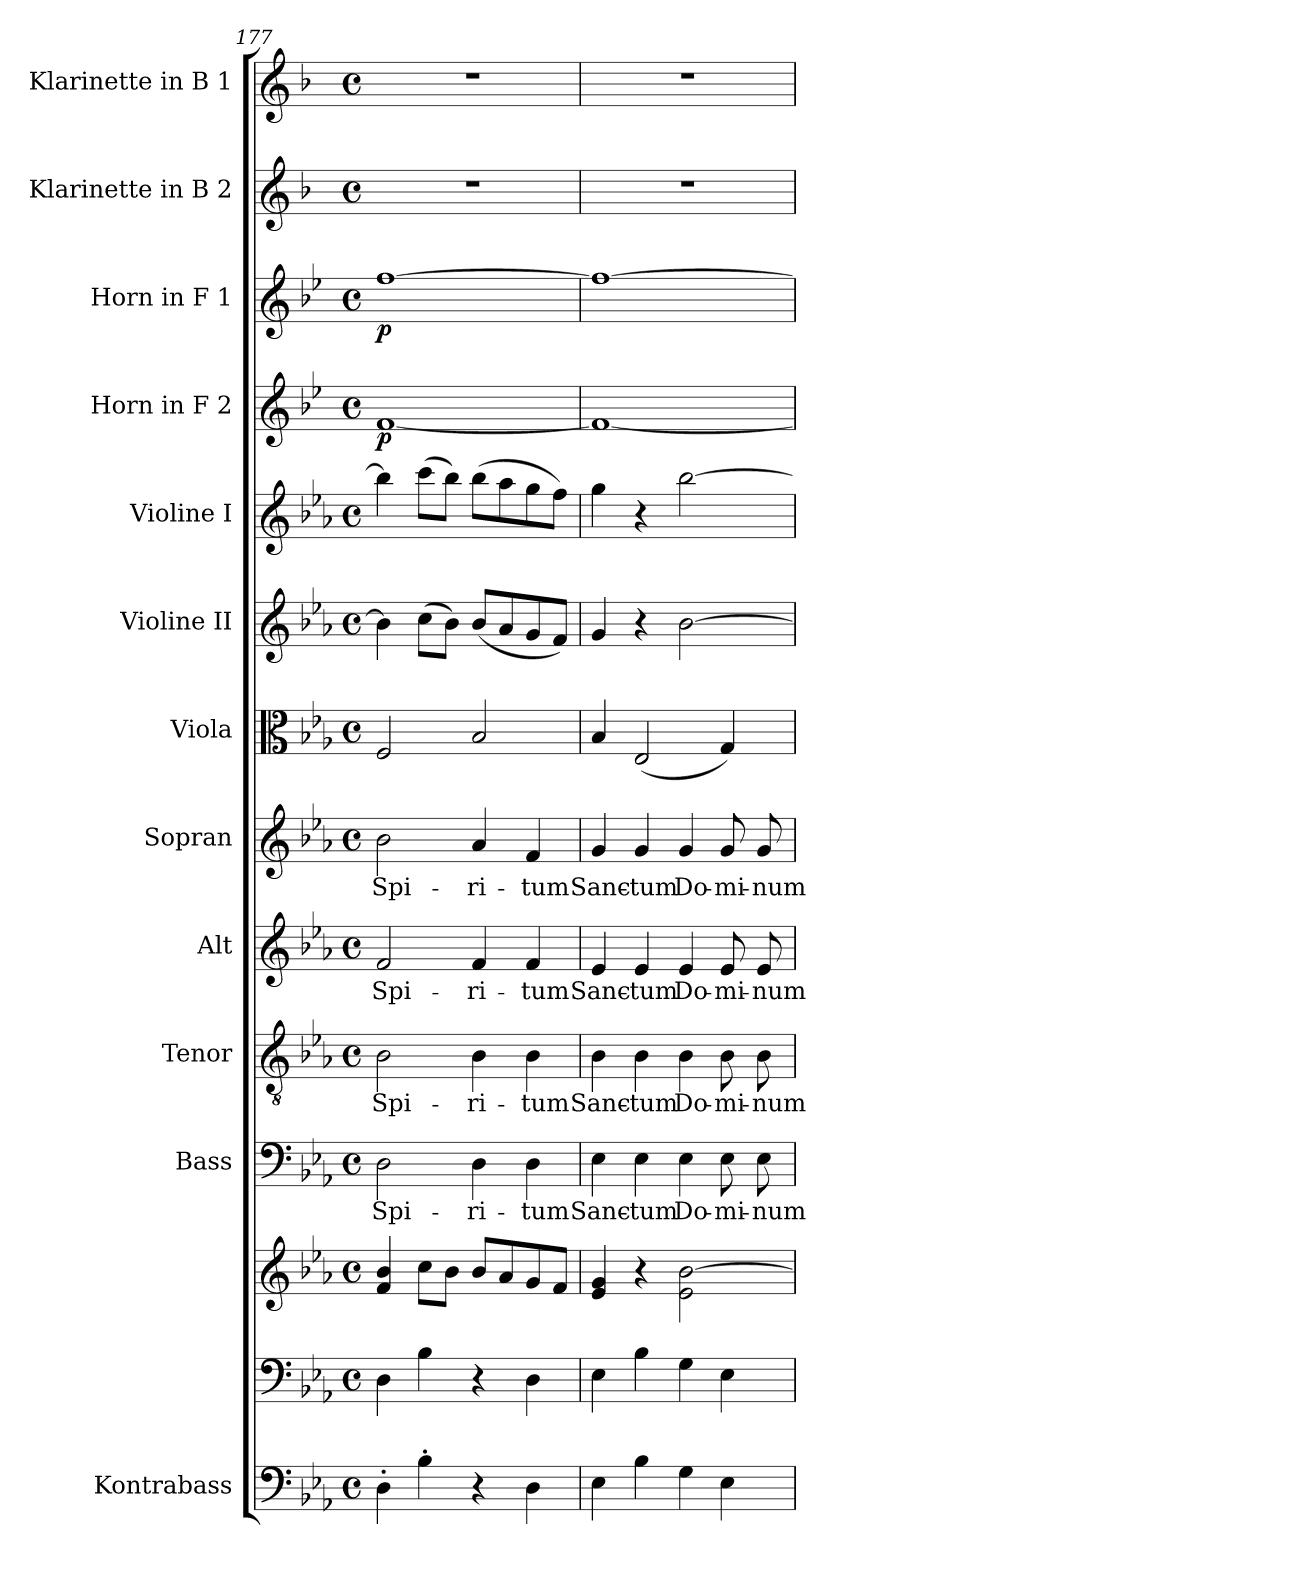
**kern	**kern	**kern	**kern	**text	**kern	**text	**kern	**text	**kern	**text	**kern	**kern	**kern	**kern	**dynam	**kern	**dynam	**kern	**kern
*part13	*part12	*part12	*part11	*part11	*part10	*part10	*part9	*part9	*part8	*part8	*part7	*part6	*part5	*part4	*part4	*part3	*part3	*part2	*part1
*staff14	*staff13	*staff12	*staff11	*staff11	*staff10	*staff10	*staff9	*staff9	*staff8	*staff8	*staff7	*staff6	*staff5	*staff4	*staff4	*staff3	*staff3	*staff2	*staff1
*I"Kontrabass	*	*	*I"Bass	*	*I"Tenor	*	*I"Alt	*	*I"Sopran	*	*I"Viola	*I"Violine II	*I"Violine I	*I"Horn in F 2	*	*I"Horn in F 1	*	*I"Klarinette in B 2	*I"Klarinette in B 1
*I'Kb.	*	*	*I'B	*	*I'T	*	*I'A	*	*I'S	*	*I'Vla.	*I'Vl. II	*I'Vl. I	*I'Hrn. 2	*	*I'Hrn. 1	*	*	*
*clefF4	*clefF4	*clefG2	*clefF4	*	*clefGv2	*	*clefG2	*	*clefG2	*	*clefC3	*clefG2	*clefG2	*clefG2	*	*clefG2	*	*clefG2	*clefG2
*ITrd7c12	*	*	*	*	*	*	*	*	*	*	*	*	*	*ITrd4c7	*	*ITrd4c7	*	*ITrd1c2	*ITrd1c2
*k[b-e-a-]	*k[b-e-a-]	*k[b-e-a-]	*k[b-e-a-]	*	*k[b-e-a-]	*	*k[b-e-a-]	*	*k[b-e-a-]	*	*k[b-e-a-]	*k[b-e-a-]	*k[b-e-a-]	*k[b-e-a-]	*	*k[b-e-a-]	*	*k[b-e-a-]	*k[b-e-a-]
*E-:	*E-:	*E-:	*E-:	*	*E-:	*	*E-:	*	*E-:	*	*E-:	*E-:	*E-:	*E-:	*	*E-:	*	*E-:	*E-:
*M4/4	*M4/4	*M4/4	*M4/4	*	*M4/4	*	*M4/4	*	*M4/4	*	*M4/4	*M4/4	*M4/4	*M4/4	*	*M4/4	*	*M4/4	*M4/4
*met(c)	*met(c)	*met(c)	*met(c)	*	*met(c)	*	*met(c)	*	*met(c)	*	*met(c)	*met(c)	*met(c)	*met(c)	*	*met(c)	*	*met(c)	*met(c)
=177	=177	=177	=177	=177	=177	=177	=177	=177	=177	=177	=177	=177	=177	=177	=177	=177	=177	=177	=177
!	!	!	!	!LO:LY:b	!	!LO:LY:b	!	!LO:LY:b	!	!LO:LY:b	!	!	!	!	!LO:DY:b	!	!LO:DY:b	!	!
4DD'>\	4D\	4f/ 4b-/	2D\	Spi-	2B-\	Spi-	2f/	Spi-	2b-\	Spi-	2F/	4b-\]	4bb-\]	[1B-	p	[1b-	p	1r	1r
4BB-'>\	4B-\	8cc\L	.	.	.	.	.	.	.	.	.	(>8cc\L	(>8ccc\L	.	.	.	.	.	.
.	.	8b-\J	.	.	.	.	.	.	.	.	.	8b-\J)	8bb-\J)	.	.	.	.	.	.
!	!	!	!	!LO:LY:b	!	!LO:LY:b	!	!LO:LY:b	!	!LO:LY:b	!	!	!	!	!	!	!	!	!
4r	4r	8b-/L	4D\	-ri-	4B-\	-ri-	4f/	-ri-	4a-/	-ri-	2B-/	(<8b-/L	(>8bb-\L	.	.	.	.	.	.
.	.	8a-/	.	.	.	.	.	.	.	.	.	8a-/	8aa-\	.	.	.	.	.	.
!	!	!	!	!LO:LY:b	!	!LO:LY:b	!	!LO:LY:b	!	!LO:LY:b	!	!	!	!	!	!	!	!	!
4DD\	4D\	8g/	4D\	-tum	4B-\	-tum	4f/	-tum	4f/	-tum	.	8g/	8gg\	.	.	.	.	.	.
.	.	8f/J	.	.	.	.	.	.	.	.	.	8f/J)	8ff\J)	.	.	.	.	.	.
!!LO:PB:g=z
=178	=178	=178	=178	=178	=178	=178	=178	=178	=178	=178	=178	=178	=178	=178	=178	=178	=178	=178	=178
!	!	!	!	!LO:LY:b	!	!LO:LY:b	!	!LO:LY:b	!	!LO:LY:b	!	!	!	!	!	!	!	!	!
4EE-\	4E-\	4e-/ 4g/	4E-\	Sanc-	4B-\	Sanc-	4e-/	Sanc-	4g/	Sanc-	4B-/	4g/	4gg\	1B-_	.	1b-_	.	1r	1r
!	!	!	!	!LO:LY:b	!	!LO:LY:b	!	!LO:LY:b	!	!LO:LY:b	!	!	!	!	!	!	!	!	!
4BB-\	4B-\	4r	4E-\	-tum	4B-\	-tum	4e-/	-tum	4g/	-tum	(<2E-/	4r	4r	.	.	.	.	.	.
!	!	!	!	!LO:LY:b	!	!LO:LY:b	!	!LO:LY:b	!	!LO:LY:b	!	!	!	!	!	!	!	!	!
4GG\	4G\	2e-\ [2b-\	4E-\	Do-	4B-\	Do-	4e-/	Do-	4g/	Do-	.	[2b-\	[2bb-\	.	.	.	.	.	.
!	!	!	!	!LO:LY:b	!	!LO:LY:b	!	!LO:LY:b	!	!LO:LY:b	!	!	!	!	!	!	!	!	!
4EE-\	4E-\	.	8E-\	-mi-	8B-\	-mi-	8e-/	-mi-	8g/	-mi-	4G/)	.	.	.	.	.	.	.	.
!	!	!	!	!LO:LY:b	!	!LO:LY:b	!	!LO:LY:b	!	!LO:LY:b	!	!	!	!	!	!	!	!	!
.	.	.	8E-\	-num	8B-\	-num	8e-/	-num	8g/	-num	.	.	.	.	.	.	.	.	.
=	=	=	=	=	=	=	=	=	=	=	=	=	=	=	=	=	=	=	=
*-	*-	*-	*-	*-	*-	*-	*-	*-	*-	*-	*-	*-	*-	*-	*-	*-	*-	*-	*-
